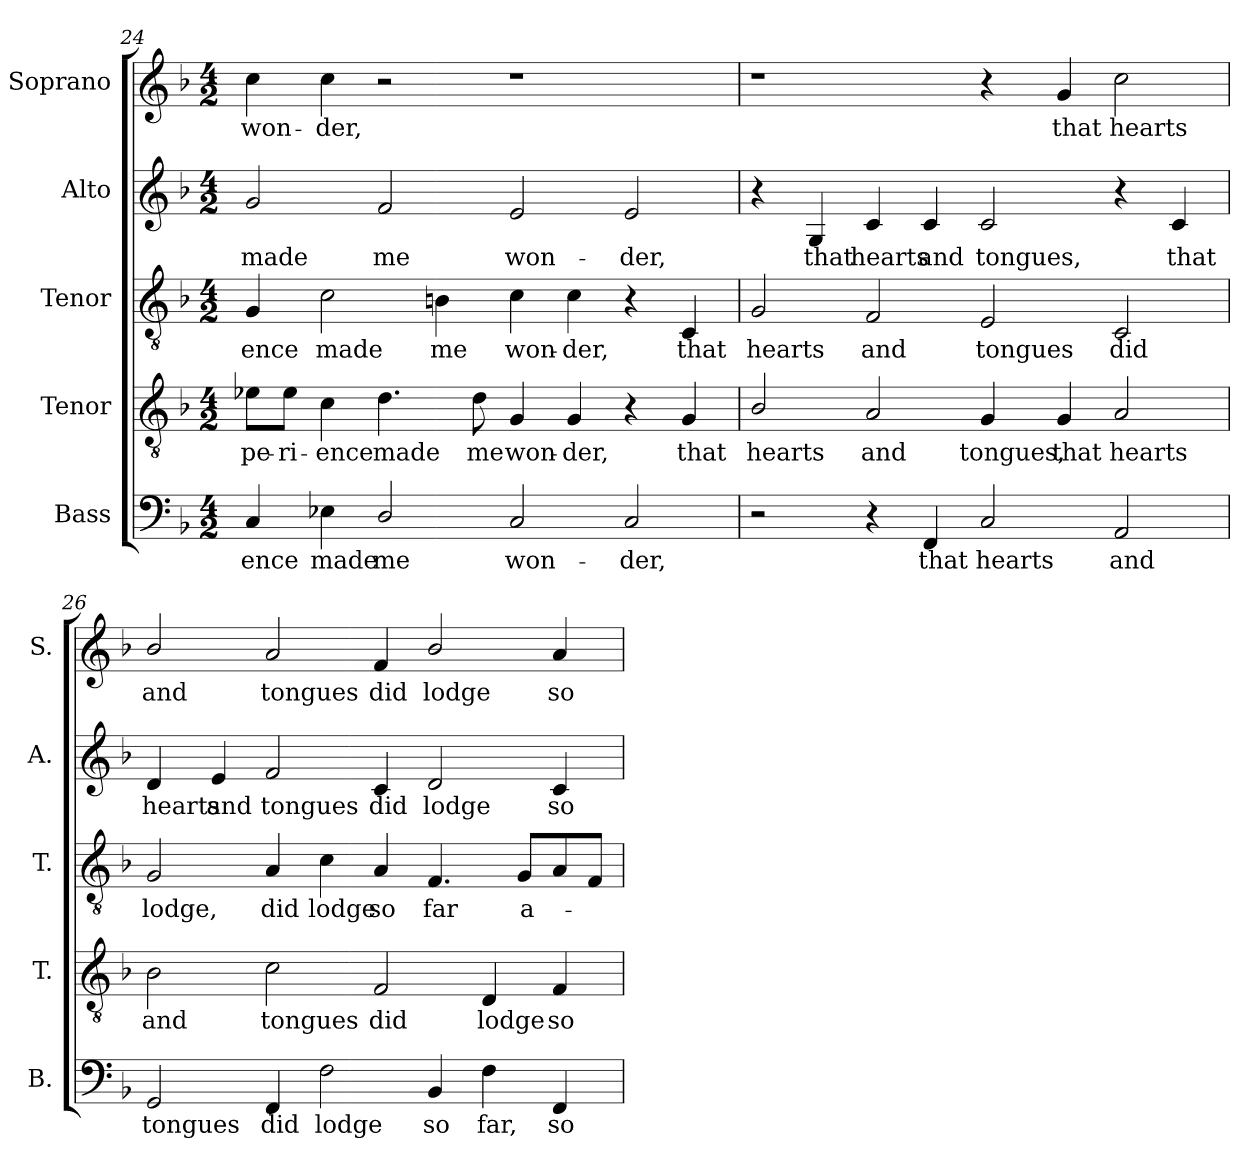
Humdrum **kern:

**kern	**text	**kern	**text	**kern	**text	**kern	**text	**kern	**text
*part5	*part5	*part4	*part4	*part3	*part3	*part2	*part2	*part1	*part1
*staff5	*staff5	*staff4	*staff4	*staff3	*staff3	*staff2	*staff2	*staff1	*staff1
*I"Bass	*	*I"Tenor	*	*I"Tenor	*	*I"Alto	*	*I"Soprano	*
*I'B.	*	*I'T.	*	*I'T.	*	*I'A.	*	*I'S.	*
*clefF4	*	*clefGv2	*	*clefGv2	*	*clefG2	*	*clefG2	*
*	*	*ITrd7c12	*	*ITrd7c12	*	*	*	*	*
*k[b-]	*	*k[b-]	*	*k[b-]	*	*k[b-]	*	*k[b-]	*
*F:	*	*F:	*	*F:	*	*F:	*	*F:	*
*M4/2	*	*M4/2	*	*M4/2	*	*M4/2	*	*M4/2	*
=24	=24	=24	=24	=24	=24	=24	=24	=24	=24
!	!LO:LY:b:color=#000000	!	!	!	!	!	!	!	!
!	!	!	!LO:LY:b:color=#000000	!	!	!	!	!	!
!	!	!	!	!	!LO:LY:b:color=#000000	!	!	!	!
!	!	!	!	!	!	!	!LO:LY:b:color=#000000	!	!
!	!	!	!	!	!	!	!	!	!LO:LY:b:color=#000000
4Ci/	-ence	8E-Xi\L	-pe-	4GGi/	-ence	2gi/	made	4cci\	won-
!	!	!	!LO:LY:b:color=#000000	!	!	!	!	!	!
.	.	8E-i\J	-ri-	.	.	.	.	.	.
!	!LO:LY:b:color=#000000	!	!	!	!	!	!	!	!
!	!	!	!LO:LY:b:color=#000000	!	!	!	!	!	!
!	!	!	!	!	!LO:LY:b:color=#000000	!	!	!	!
!	!	!	!	!	!	!	!	!	!LO:LY:b:color=#000000
4E-Xi\	made	4Ci\	-ence	2Ci\	made	.	.	4cci\	-der,
!	!LO:LY:b:color=#000000	!	!	!	!	!	!	!	!
!	!	!	!LO:LY:b:color=#000000	!	!	!	!	!	!
!	!	!	!	!	!	!	!LO:LY:b:color=#000000	!	!
2Di/	me	4.Di\	made	.	.	2fi/	me	2r	.
!	!	!	!	!	!LO:LY:b:color=#000000	!	!	!	!
.	.	.	.	4BBni\	me	.	.	.	.
!	!	!	!LO:LY:b:color=#000000	!	!	!	!	!	!
.	.	8Di\	me	.	.	.	.	.	.
!	!LO:LY:b:color=#000000	!	!	!	!	!	!	!	!
!	!	!	!LO:LY:b:color=#000000	!	!	!	!	!	!
!	!	!	!	!	!LO:LY:b:color=#000000	!	!	!	!
!	!	!	!	!	!	!	!LO:LY:b:color=#000000	!	!
2Ci/	won-	4GGi/	won-	4Ci\	won-	2ei/	won-	1r	.
!	!	!	!LO:LY:b:color=#000000	!	!	!	!	!	!
!	!	!	!	!	!LO:LY:b:color=#000000	!	!	!	!
.	.	4GGi/	-der,	4Ci\	-der,	.	.	.	.
!	!LO:LY:b:color=#000000	!	!	!	!	!	!	!	!
!	!	!	!	!	!	!	!LO:LY:b:color=#000000	!	!
2Ci/	-der,	4r	.	4r	.	2ei/	-der,	.	.
!	!	!	!LO:LY:b:color=#000000	!	!	!	!	!	!
!	!	!	!	!	!LO:LY:b:color=#000000	!	!	!	!
.	.	4GGi/	that	4CCi/	that	.	.	.	.
!!LO:LB:g=z
=25	=25	=25	=25	=25	=25	=25	=25	=25	=25
!	!	!	!LO:LY:b:color=#000000	!	!	!	!	!	!
!	!	!	!	!	!LO:LY:b:color=#000000	!	!	!	!
2r	.	2BB-i/	hearts	2GGi/	hearts	4r	.	1r	.
!	!	!	!	!	!	!	!LO:LY:b:color=#000000	!	!
.	.	.	.	.	.	4Gi/	that	.	.
!	!	!	!LO:LY:b:color=#000000	!	!	!	!	!	!
!	!	!	!	!	!LO:LY:b:color=#000000	!	!	!	!
!	!	!	!	!	!	!	!LO:LY:b:color=#000000	!	!
4r	.	2AAi/	and	2FFi/	and	4ci/	hearts	.	.
!	!LO:LY:b:color=#000000	!	!	!	!	!	!	!	!
!	!	!	!	!	!	!	!LO:LY:b:color=#000000	!	!
4FFi/	that	.	.	.	.	4ci/	and	.	.
!	!LO:LY:b:color=#000000	!	!	!	!	!	!	!	!
!	!	!	!LO:LY:b:color=#000000	!	!	!	!	!	!
!	!	!	!	!	!LO:LY:b:color=#000000	!	!	!	!
!	!	!	!	!	!	!	!LO:LY:b:color=#000000	!	!
2Ci/	hearts	4GGi/	tongues,	2EEi/	tongues	2ci/	tongues,	4r	.
!	!	!	!LO:LY:b:color=#000000	!	!	!	!	!	!
!	!	!	!	!	!	!	!	!	!LO:LY:b:color=#000000
.	.	4GGi/	that	.	.	.	.	4gi/	that
!	!LO:LY:b:color=#000000	!	!	!	!	!	!	!	!
!	!	!	!LO:LY:b:color=#000000	!	!	!	!	!	!
!	!	!	!	!	!LO:LY:b:color=#000000	!	!	!	!
!	!	!	!	!	!	!	!	!	!LO:LY:b:color=#000000
2AAi/	and	2AAi/	hearts	2CCi/	did	4r	.	2cci\	hearts
!	!	!	!	!	!	!	!LO:LY:b:color=#000000	!	!
.	.	.	.	.	.	4ci/	that	.	.
=26	=26	=26	=26	=26	=26	=26	=26	=26	=26
!	!LO:LY:b:color=#000000	!	!	!	!	!	!	!	!
!	!	!	!LO:LY:b:color=#000000	!	!	!	!	!	!
!	!	!	!	!	!LO:LY:b:color=#000000	!	!	!	!
!	!	!	!	!	!	!	!LO:LY:b:color=#000000	!	!
!	!	!	!	!	!	!	!	!	!LO:LY:b:color=#000000
2GGi/	tongues	2BB-i\	and	2GGi/	lodge,	4di/	hearts	2b-i/	and
!	!	!	!	!	!	!	!LO:LY:b:color=#000000	!	!
.	.	.	.	.	.	4ei/	and	.	.
!	!LO:LY:b:color=#000000	!	!	!	!	!	!	!	!
!	!	!	!LO:LY:b:color=#000000	!	!	!	!	!	!
!	!	!	!	!	!LO:LY:b:color=#000000	!	!	!	!
!	!	!	!	!	!	!	!LO:LY:b:color=#000000	!	!
!	!	!	!	!	!	!	!	!	!LO:LY:b:color=#000000
4FFi/	did	2Ci\	tongues	4AAi/	did	2fi/	tongues	2ai/	tongues
!	!LO:LY:b:color=#000000	!	!	!	!	!	!	!	!
!	!	!	!	!	!LO:LY:b:color=#000000	!	!	!	!
2Fi\	lodge	.	.	4Ci\	lodge	.	.	.	.
!	!	!	!LO:LY:b:color=#000000	!	!	!	!	!	!
!	!	!	!	!	!LO:LY:b:color=#000000	!	!	!	!
!	!	!	!	!	!	!	!LO:LY:b:color=#000000	!	!
!	!	!	!	!	!	!	!	!	!LO:LY:b:color=#000000
.	.	2FFi/	did	4AAi/	so	4ci/	did	4fi/	did
!	!LO:LY:b:color=#000000	!	!	!	!	!	!	!	!
!	!	!	!	!	!LO:LY:b:color=#000000	!	!	!	!
!	!	!	!	!	!	!	!LO:LY:b:color=#000000	!	!
!	!	!	!	!	!	!	!	!	!LO:LY:b:color=#000000
4BB-i/	so	.	.	4.FFi/	far	2di/	lodge	2b-i/	lodge
!	!LO:LY:b:color=#000000	!	!	!	!	!	!	!	!
!	!	!	!LO:LY:b:color=#000000	!	!	!	!	!	!
4Fi\	far,	4DDi/	lodge	.	.	.	.	.	.
!	!	!	!	!	!LO:LY:b:color=#000000	!	!	!	!
.	.	.	.	8GGi/L	a-	.	.	.	.
!	!LO:LY:b:color=#000000	!	!	!	!	!	!	!	!
!	!	!	!LO:LY:b:color=#000000	!	!	!	!	!	!
!	!	!	!	!	!	!	!LO:LY:b:color=#000000	!	!
!	!	!	!	!	!	!	!	!	!LO:LY:b:color=#000000
4FFi/	so	4FFi/	so	8AAi/	.	4ci/	so	4ai/	so
.	.	.	.	8FFi/J	.	.	.	.	.
=	=	=	=	=	=	=	=	=	=
*-	*-	*-	*-	*-	*-	*-	*-	*-	*-
